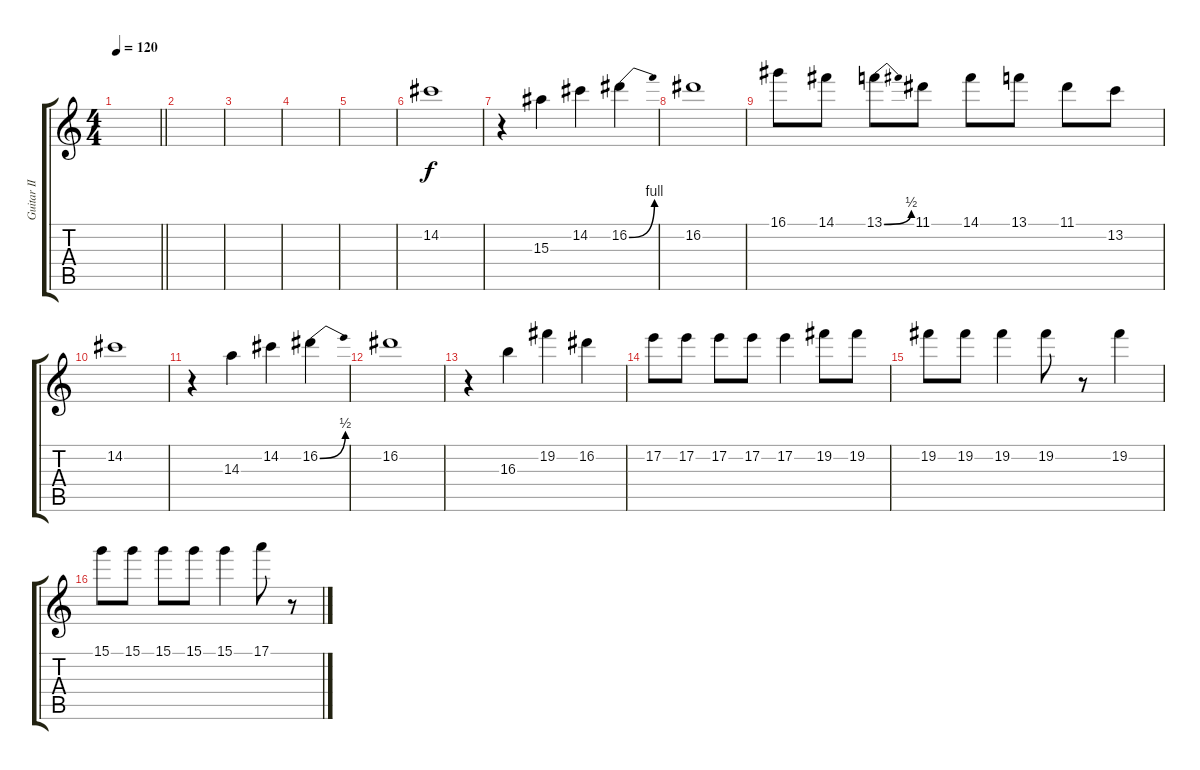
\track ("Guitar II" "Guitar II") {instrument distortionguitar}
\staff {score tabs}
\tuning (E4 B3 G3 D3 A2 E2) {hide}
\ts (4 4)
\tempo 120
\clef g2
\barLineRight lightlight
\ks c
|
\section ("" "")
|
|
|
|
14.2.1 |
r.4 15.3.4 14.2.4 16.2{be (bend 0 0 60 4)}.4 |
16.2.1 |
16.1.8 14.1.8 13.1{be (bend 0 0 60 2)}.8 11.1.8 14.1.8 13.1.8 11.1.8 13.2.8 |
14.2.1 |
r.4 14.3.4 14.2.4 16.2{be (bend 0 0 60 2)}.4 |
16.2.1 |
r.4 16.3.4 19.2.4 16.2.4 |
17.2.8 17.2.8 17.2.8 17.2.8 17.2.4 19.2.8 19.2.8 |
19.2.8 19.2.8 19.2.4 19.2.8 r.8 19.2.4 |
15.1.8 15.1.8 15.1.8 15.1.8 15.1.4 17.1.8 r.8
